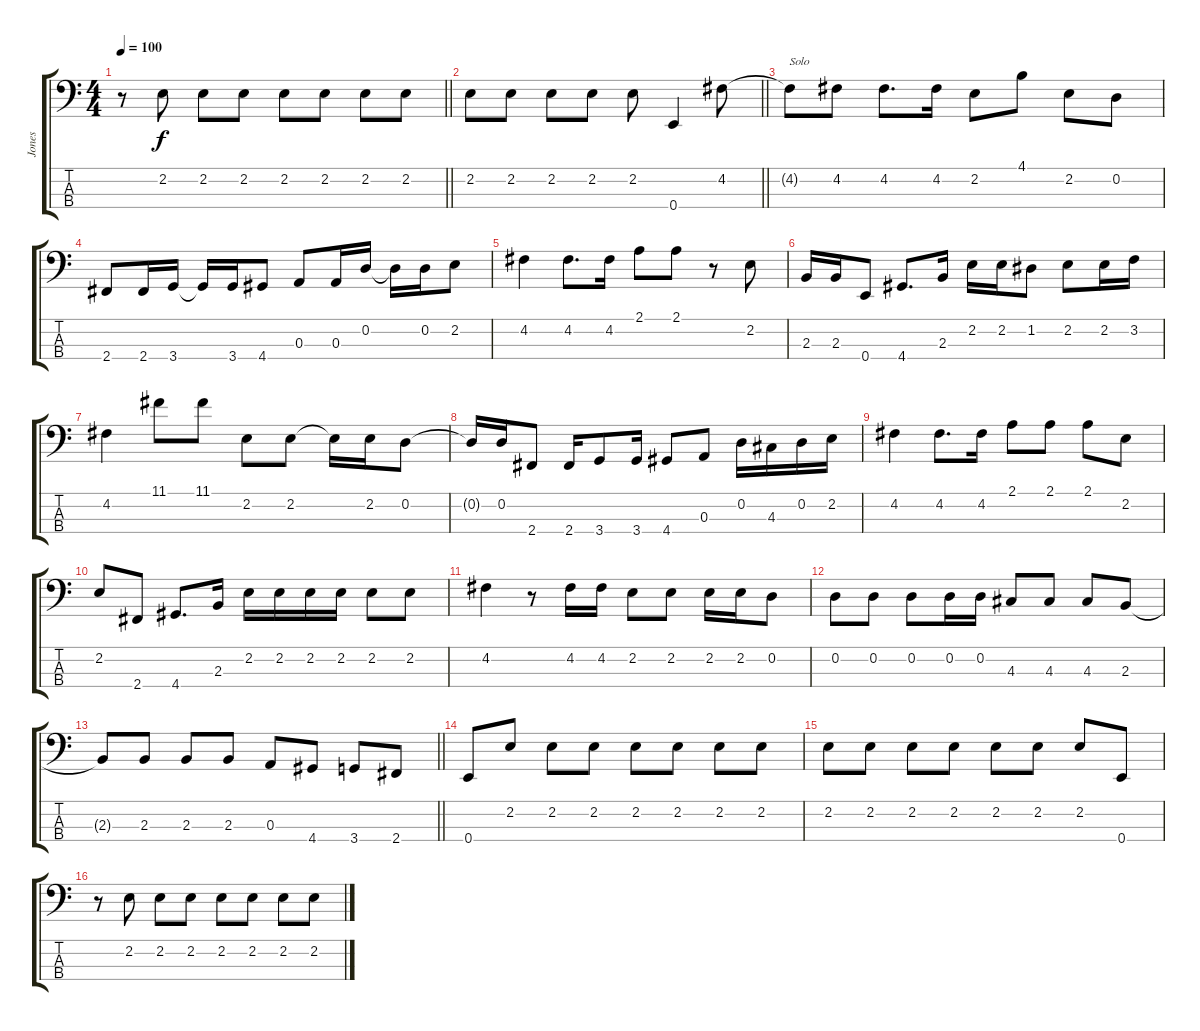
\track ("Jones" "Jones") {instrument electricbassfinger}
\staff {score tabs}
\tuning (G2 D2 A1 E1) {hide}
\ts (4 4)
\tempo 100
\clef f4
\barLineRight lightlight
\ks c
r.8{dy f} 2.2.8 2.2.8 2.2.8 2.2.8 2.2.8 2.2.8 2.2.8 |
\barLineRight lightlight
2.2.8 2.2.8 2.2.8 2.2.8 2.2.8 0.4.4 4.2.8 |
4.2{t}.8{txt "Solo"} 4.2.8 4.2.8{d} 4.2.16 2.2.8 4.1.8 2.2.8 0.2.8 |
2.4.8 2.4.16 3.4.16 3.4{t}.16 3.4.16 4.4.8 0.3.8 0.3.16 0.2.16 0.2{t}.16 0.2.16 2.2.8 |
4.2.4 4.2.8{d} 4.2.16 2.1.8 2.1.8 r.8 2.2.8 |
2.3.16 2.3.16 0.4.8 4.4.8{d} 2.3.16 2.2.16 2.2.16 1.2.8 2.2.8 2.2.16 3.2.16 |
4.2.4 11.1.8 11.1.8 2.2.8 2.2.8 2.2{t}.16 2.2.16 0.2.8 |
0.2{t}.16 0.2.16 2.4.8 2.4.16 3.4.8 3.4.16 4.4.8 0.3.8 0.2.16 4.3.16 0.2.16 2.2.16 |
4.2.4 4.2.8{d} 4.2.16 2.1.8 2.1.8 2.1.8 2.2.8 |
2.2.8 2.4.8 4.4.8{d} 2.3.16 2.2.16 2.2.16 2.2.16 2.2.16 2.2.8 2.2.8 |
4.2.4 r.8 4.2.16 4.2.16 2.2.8 2.2.8 2.2.16 2.2.16 0.2.8 |
0.2.8 0.2.8 0.2.8 0.2.16 0.2.16 4.3.8 4.3.8 4.3.8 2.3.8 |
\barLineRight lightlight
2.3{t}.8 2.3.8 2.3.8 2.3.8 0.3.8 4.4.8 3.4.8 2.4.8 |
0.4.8 2.2.8 2.2.8 2.2.8 2.2.8 2.2.8 2.2.8 2.2.8 |
2.2.8 2.2.8 2.2.8 2.2.8 2.2.8 2.2.8 2.2.8 0.4.8 |
r.8 2.2.8 2.2.8 2.2.8 2.2.8 2.2.8 2.2.8 2.2.8
